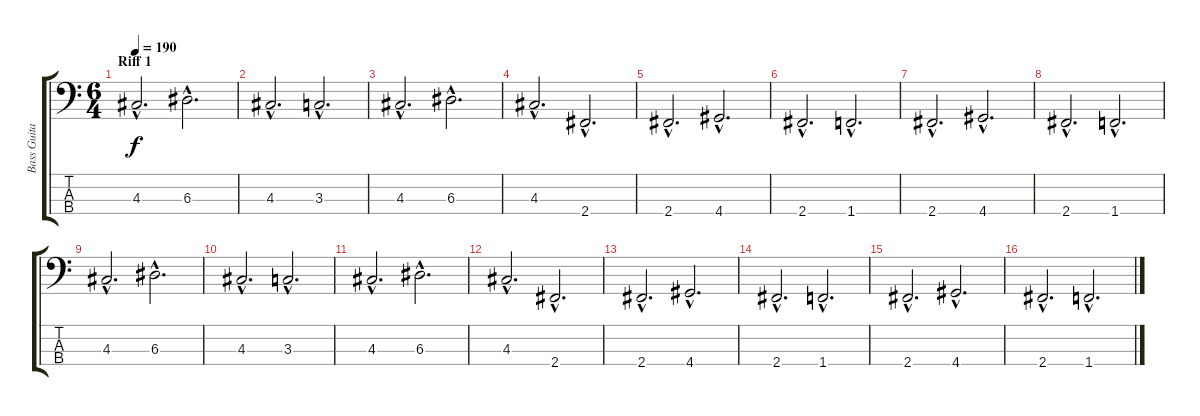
\track ("Bass Guitar" "Bass Guita") {instrument electricbasspick}
\staff {score tabs}
\tuning (G2 D2 A1 E1) {hide}
\ts (6 4)
\section ("" "Riff 1")
\tempo 190
\clef f4
\ks c
4.3{hac}.2{d dy f} 6.3{hac}.2{d} |
4.3{hac}.2{d} 3.3{hac}.2{d} |
4.3{hac}.2{d} 6.3{hac}.2{d} |
4.3{hac}.2{d} 2.4{hac}.2{d} |
2.4{hac}.2{d} 4.4{hac}.2{d} |
2.4{hac}.2{d} 1.4{hac}.2{d} |
2.4{hac}.2{d} 4.4{hac}.2{d} |
2.4{hac}.2{d} 1.4{hac}.2{d} |
4.3{hac}.2{d} 6.3{hac}.2{d} |
4.3{hac}.2{d} 3.3{hac}.2{d} |
4.3{hac}.2{d} 6.3{hac}.2{d} |
4.3{hac}.2{d} 2.4{hac}.2{d} |
2.4{hac}.2{d} 4.4{hac}.2{d} |
2.4{hac}.2{d} 1.4{hac}.2{d} |
2.4{hac}.2{d} 4.4{hac}.2{d} |
2.4{hac}.2{d} 1.4{hac}.2{d}
